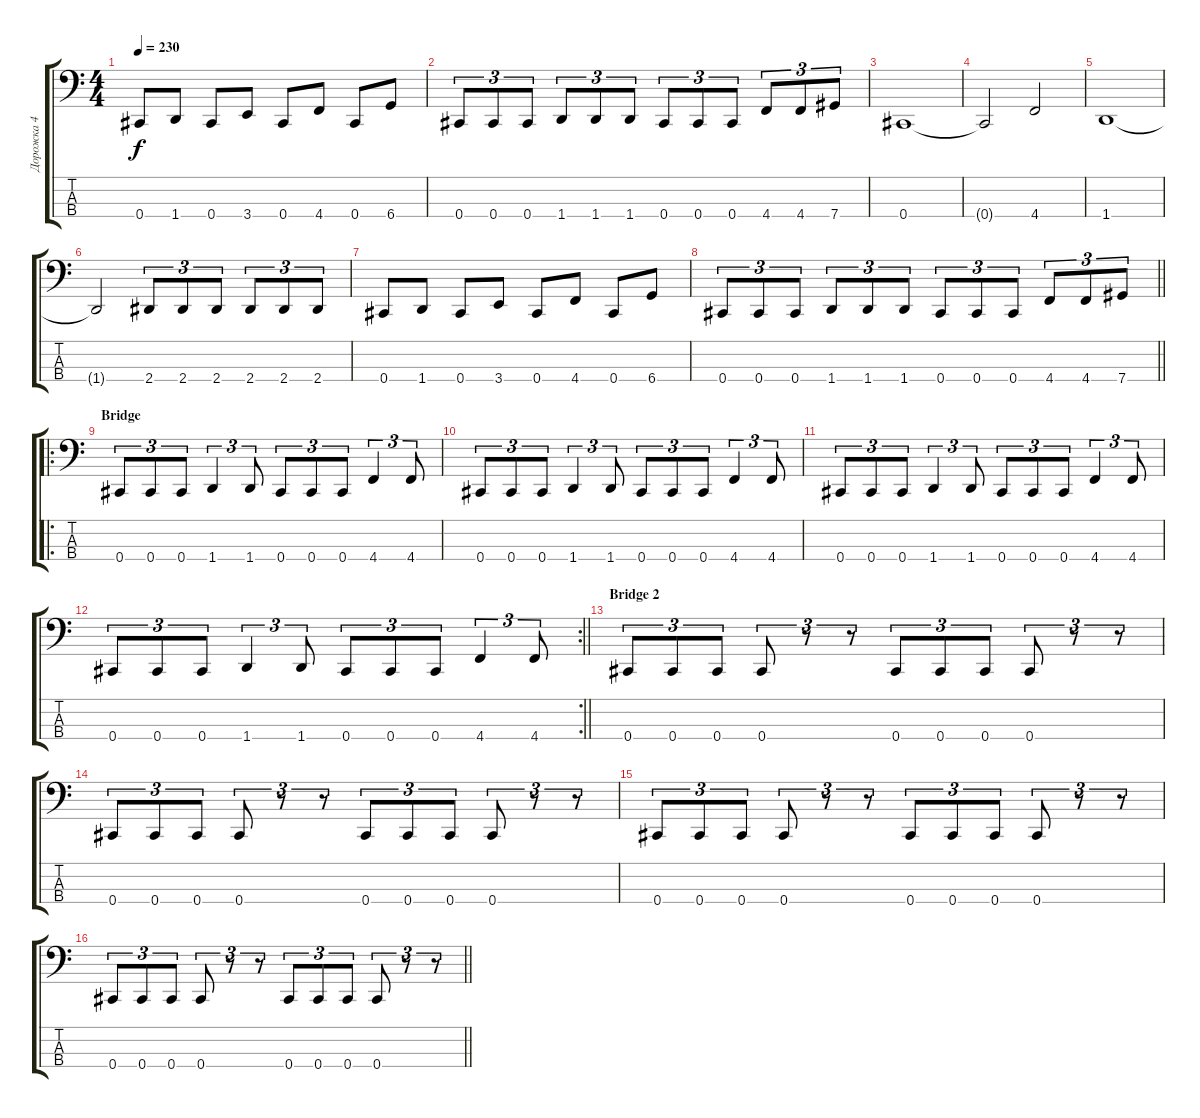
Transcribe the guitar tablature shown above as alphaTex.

\track ("Дорожка 4" "Дорожка 4") {instrument electricbassfinger}
\staff {score tabs}
\tuning (E2 B1 Gb1 Db1) {hide}
\ts (4 4)
\tempo 230
\clef f4
\ks c
0.4.8{dy f} 1.4.8 0.4.8 3.4.8 0.4.8 4.4.8 0.4.8 6.4.8 |
0.4.8{tu (3 2)} 0.4.8{tu (3 2)} 0.4.8{tu (3 2)} 1.4.8{tu (3 2)} 1.4.8{tu (3 2)} 1.4.8{tu (3 2)} 0.4.8{tu (3 2)} 0.4.8{tu (3 2)} 0.4.8{tu (3 2)} 4.4.8{tu (3 2)} 4.4.8{tu (3 2)} 7.4.8{tu (3 2)} |
0.4.1 |
0.4{t}.2 4.4.2 |
1.4.1 |
1.4{t}.2 2.4.8{tu (3 2)} 2.4.8{tu (3 2)} 2.4.8{tu (3 2)} 2.4.8{tu (3 2)} 2.4.8{tu (3 2)} 2.4.8{tu (3 2)} |
0.4.8 1.4.8 0.4.8 3.4.8 0.4.8 4.4.8 0.4.8 6.4.8 |
\barLineRight lightlight
0.4.8{tu (3 2)} 0.4.8{tu (3 2)} 0.4.8{tu (3 2)} 1.4.8{tu (3 2)} 1.4.8{tu (3 2)} 1.4.8{tu (3 2)} 0.4.8{tu (3 2)} 0.4.8{tu (3 2)} 0.4.8{tu (3 2)} 4.4.8{tu (3 2)} 4.4.8{tu (3 2)} 7.4.8{tu (3 2)} |
\ro
\section ("" "Bridge")
0.4.8{tu (3 2)} 0.4.8{tu (3 2)} 0.4.8{tu (3 2)} 1.4.4{tu (3 2)} 1.4.8{tu (3 2)} 0.4.8{tu (3 2)} 0.4.8{tu (3 2)} 0.4.8{tu (3 2)} 4.4.4{tu (3 2)} 4.4.8{tu (3 2)} |
0.4.8{tu (3 2)} 0.4.8{tu (3 2)} 0.4.8{tu (3 2)} 1.4.4{tu (3 2)} 1.4.8{tu (3 2)} 0.4.8{tu (3 2)} 0.4.8{tu (3 2)} 0.4.8{tu (3 2)} 4.4.4{tu (3 2)} 4.4.8{tu (3 2)} |
0.4.8{tu (3 2)} 0.4.8{tu (3 2)} 0.4.8{tu (3 2)} 1.4.4{tu (3 2)} 1.4.8{tu (3 2)} 0.4.8{tu (3 2)} 0.4.8{tu (3 2)} 0.4.8{tu (3 2)} 4.4.4{tu (3 2)} 4.4.8{tu (3 2)} |
\rc 2
\barLineRight lightlight
0.4.8{tu (3 2)} 0.4.8{tu (3 2)} 0.4.8{tu (3 2)} 1.4.4{tu (3 2)} 1.4.8{tu (3 2)} 0.4.8{tu (3 2)} 0.4.8{tu (3 2)} 0.4.8{tu (3 2)} 4.4.4{tu (3 2)} 4.4.8{tu (3 2)} |
\section ("" "Bridge 2")
0.4.8{tu (3 2)} 0.4.8{tu (3 2)} 0.4.8{tu (3 2)} 0.4.8{tu (3 2)} r.8{tu (3 2)} r.8{tu (3 2)} 0.4.8{tu (3 2)} 0.4.8{tu (3 2)} 0.4.8{tu (3 2)} 0.4.8{tu (3 2)} r.8{tu (3 2)} r.8{tu (3 2)} |
0.4.8{tu (3 2)} 0.4.8{tu (3 2)} 0.4.8{tu (3 2)} 0.4.8{tu (3 2)} r.8{tu (3 2)} r.8{tu (3 2)} 0.4.8{tu (3 2)} 0.4.8{tu (3 2)} 0.4.8{tu (3 2)} 0.4.8{tu (3 2)} r.8{tu (3 2)} r.8{tu (3 2)} |
0.4.8{tu (3 2)} 0.4.8{tu (3 2)} 0.4.8{tu (3 2)} 0.4.8{tu (3 2)} r.8{tu (3 2)} r.8{tu (3 2)} 0.4.8{tu (3 2)} 0.4.8{tu (3 2)} 0.4.8{tu (3 2)} 0.4.8{tu (3 2)} r.8{tu (3 2)} r.8{tu (3 2)} |
\barLineRight lightlight
0.4.8{tu (3 2)} 0.4.8{tu (3 2)} 0.4.8{tu (3 2)} 0.4.8{tu (3 2)} r.8{tu (3 2)} r.8{tu (3 2)} 0.4.8{tu (3 2)} 0.4.8{tu (3 2)} 0.4.8{tu (3 2)} 0.4.8{tu (3 2)} r.8{tu (3 2)} r.8{tu (3 2)}
